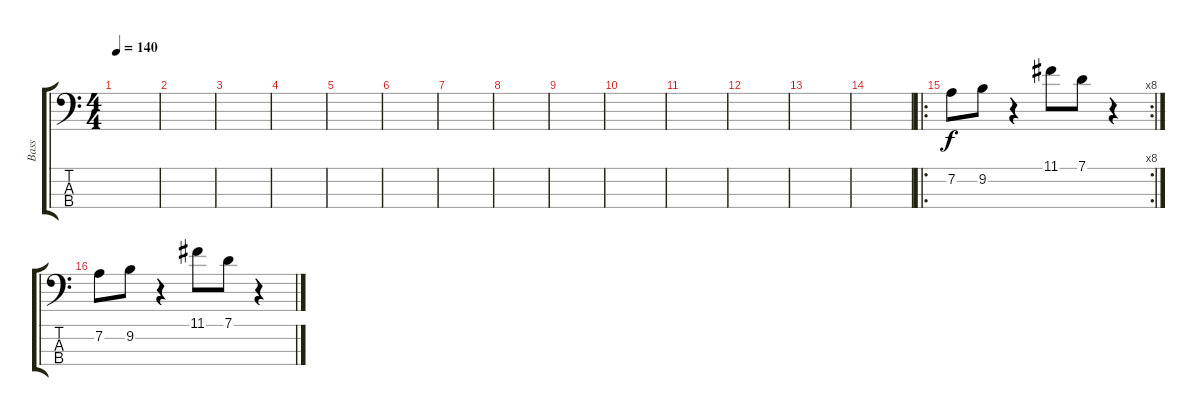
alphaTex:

\track ("Bass" "Bass") {instrument electricbassfinger}
\staff {score tabs}
\tuning (G2 D2 A1 E1) {hide}
\ts (4 4)
\tempo 140
\clef f4
\ks c
|
|
|
|
|
|
|
|
|
|
|
|
|
|
\ro
\rc 8
7.2.8 9.2.8 r.4 11.1.8 7.1.8 r.4 |
7.2.8 9.2.8 r.4 11.1.8 7.1.8 r.4
